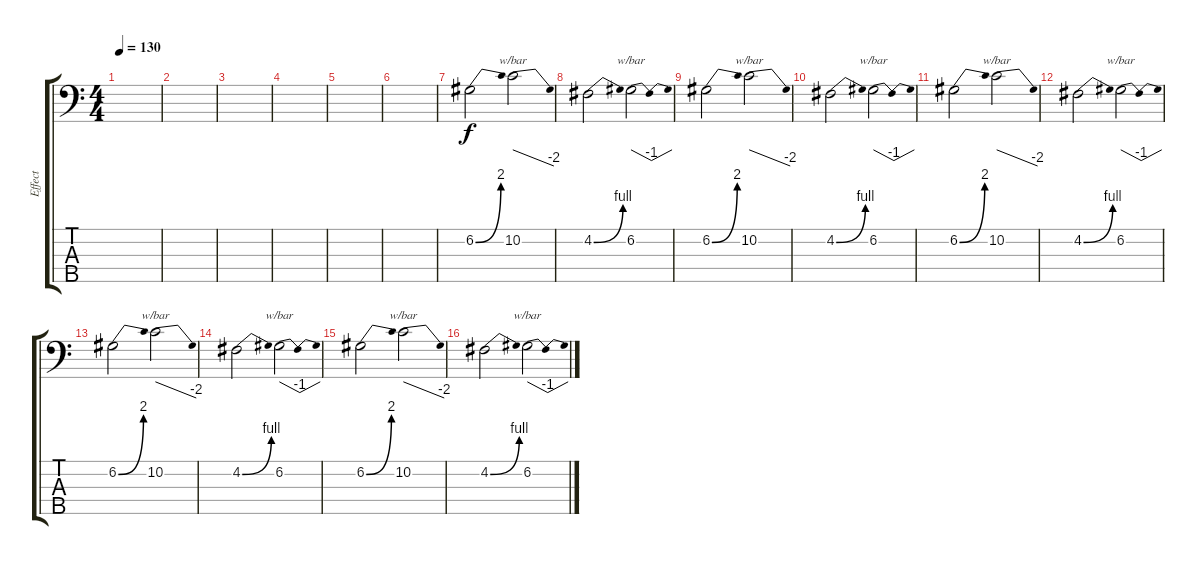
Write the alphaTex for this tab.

\track ("Effect" "Effect") {mute instrument synthbass2}
\staff {score tabs}
\tuning (G2 D2 A1 E1 B0) {hide}
\ts (4 4)
\tempo 130
\clef f4
\ks c
|
|
|
|
|
|
6.2{be (bend 0 0 60 8)}.2 10.2.2{tbe (dive default 0 0 60 -8)} |
4.2{be (bend 0 0 60 4)}.2 6.2.2{tbe (dip default 0 0 30 -4 60 0)} |
6.2{be (bend 0 0 60 8)}.2 10.2.2{tbe (dive default 0 0 60 -8)} |
4.2{be (bend 0 0 60 4)}.2 6.2.2{tbe (dip default 0 0 30 -4 60 0)} |
6.2{be (bend 0 0 60 8)}.2 10.2.2{tbe (dive default 0 0 60 -8)} |
4.2{be (bend 0 0 60 4)}.2 6.2.2{tbe (dip default 0 0 30 -4 60 0)} |
6.2{be (bend 0 0 60 8)}.2 10.2.2{tbe (dive default 0 0 60 -8)} |
4.2{be (bend 0 0 60 4)}.2 6.2.2{tbe (dip default 0 0 30 -4 60 0)} |
6.2{be (bend 0 0 60 8)}.2 10.2.2{tbe (dive default 0 0 60 -8)} |
4.2{be (bend 0 0 60 4)}.2 6.2.2{tbe (dip default 0 0 30 -4 60 0)}
